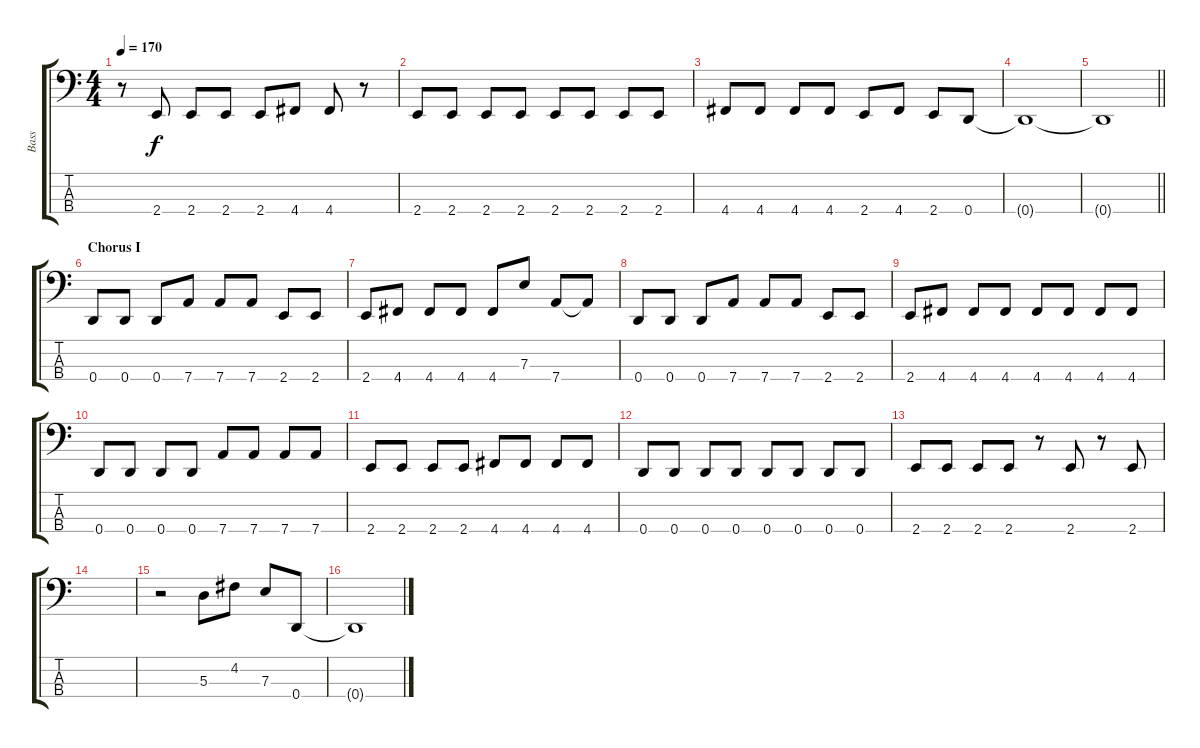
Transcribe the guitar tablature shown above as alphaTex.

\track ("Bass" "Bass") {instrument electricbassfinger}
\staff {score tabs}
\tuning (G2 D2 A1 D1) {hide}
\ts (4 4)
\tempo 170
\clef f4
\ks c
r.8{dy f} 2.4.8 2.4.8 2.4.8 2.4.8 4.4.8 4.4.8 r.8 |
2.4.8 2.4.8 2.4.8 2.4.8 2.4.8 2.4.8 2.4.8 2.4.8 |
4.4.8 4.4.8 4.4.8 4.4.8 2.4.8 4.4.8 2.4.8 0.4.8 |
0.4{t}.1 |
\barLineRight lightlight
0.4{t}.1 |
\section ("" "Chorus I")
0.4.8 0.4.8 0.4.8 7.4.8 7.4.8 7.4.8 2.4.8 2.4.8 |
2.4.8 4.4.8 4.4.8 4.4.8 4.4.8 7.3.8 7.4.8 7.4{t}.8 |
0.4.8 0.4.8 0.4.8 7.4.8 7.4.8 7.4.8 2.4.8 2.4.8 |
2.4.8 4.4.8 4.4.8 4.4.8 4.4.8 4.4.8 4.4.8 4.4.8 |
0.4.8 0.4.8 0.4.8 0.4.8 7.4.8 7.4.8 7.4.8 7.4.8 |
2.4.8 2.4.8 2.4.8 2.4.8 4.4.8 4.4.8 4.4.8 4.4.8 |
0.4.8 0.4.8 0.4.8 0.4.8 0.4.8 0.4.8 0.4.8 0.4.8 |
2.4.8 2.4.8 2.4.8 2.4.8 r.8 2.4.8 r.8 2.4.8 |
|
r.2 5.3.8 4.2.8 7.3.8 0.4.8 |
0.4{t}.1
